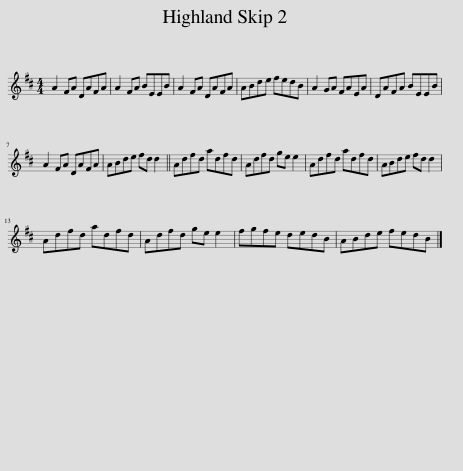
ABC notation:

X:1
L:1/8
M:4/4
I:linebreak $
K:D
V:1 treble
V:1
 A2 FA DAFA | A2 FA BEEB | A2 FA DAFA | ABde fedB | A2 GA FAEA | %5
 DAFA BEEB |$ A2 FA DAFA | ABde fd d2 || Adfd adfd | Adfd ge e2 | %10
 Adfd adfd | ABde fd d2 |$ Adfd adfd | Adfd ge e2 | fgfe dedB | %15
 ABde fedB |] %16
